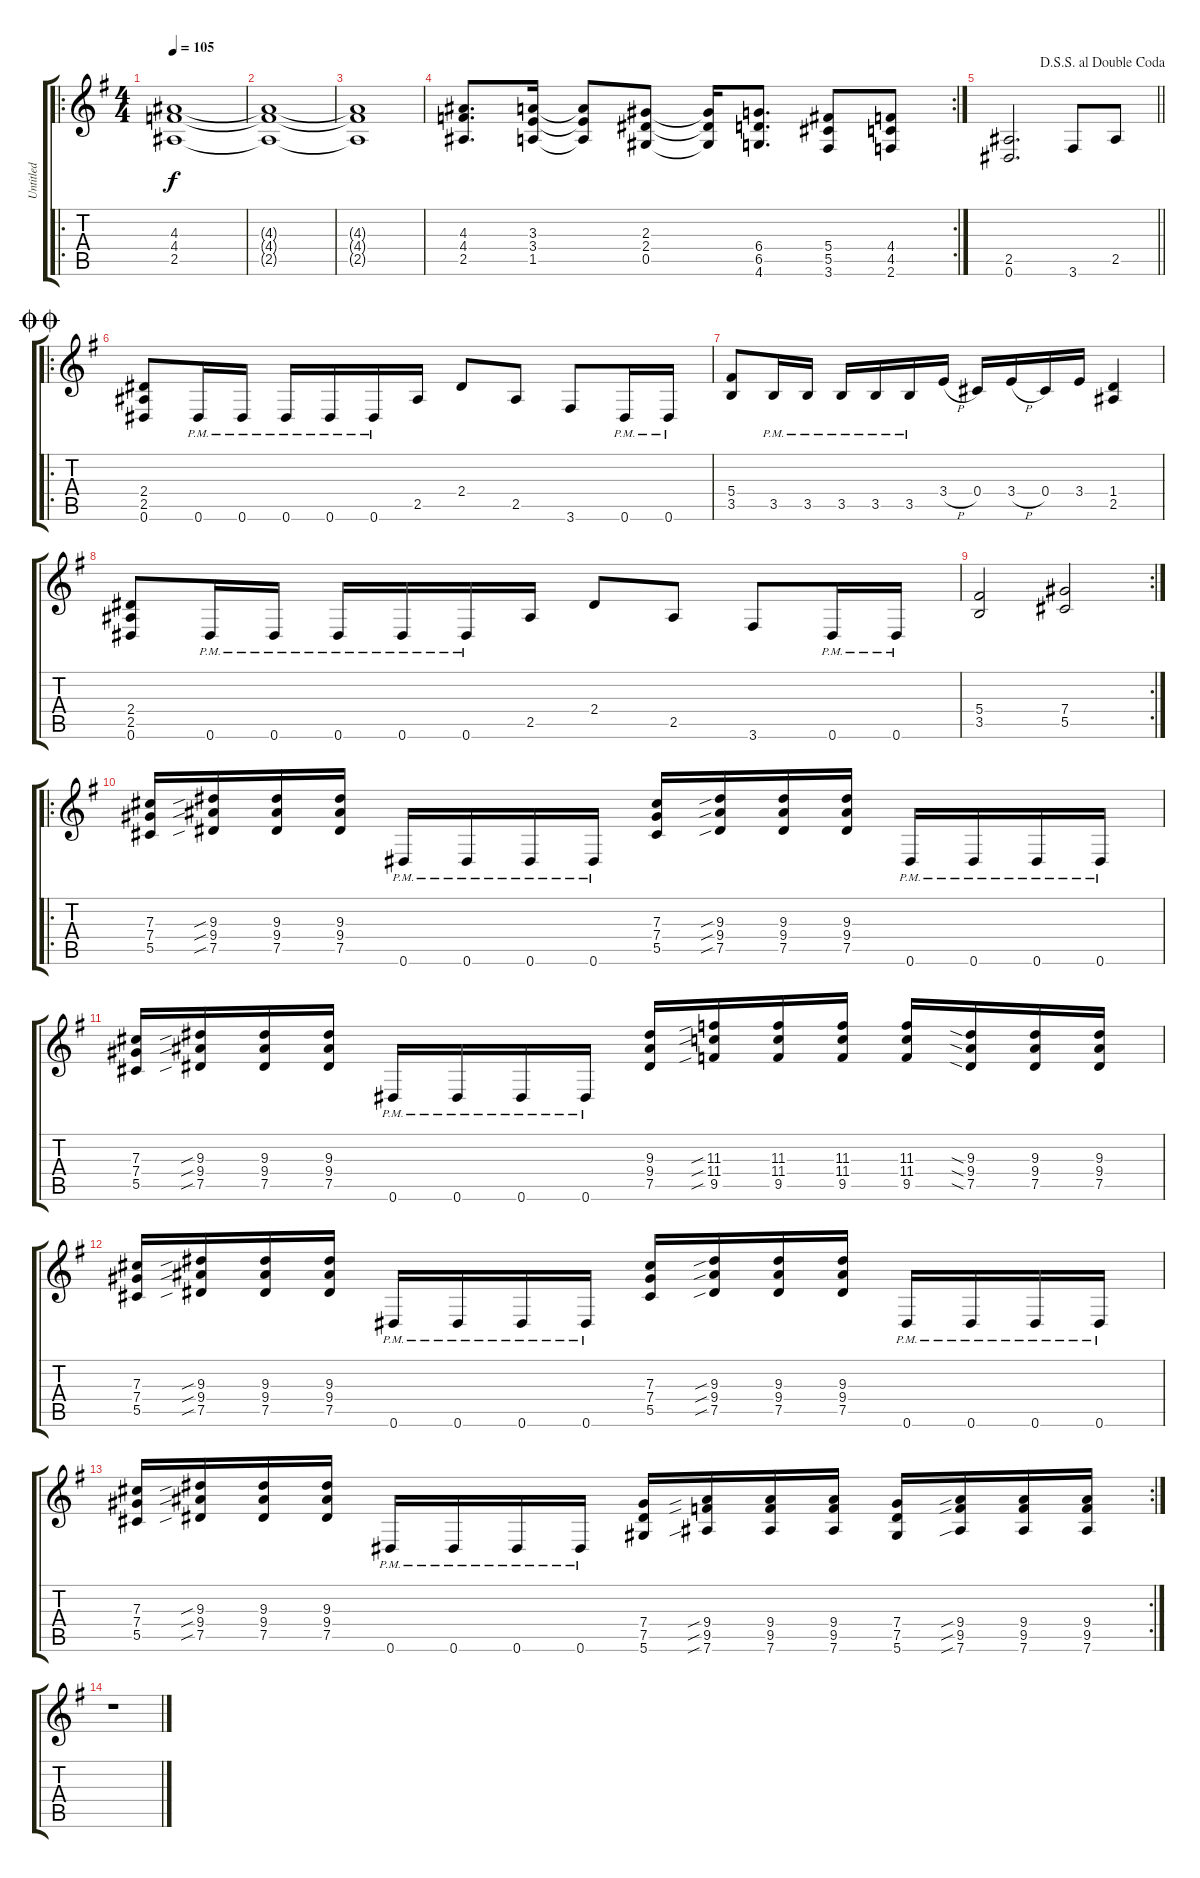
\track ("Untitled" "Untitled") {instrument distortionguitar}
\staff {score tabs}
\tuning (Eb4 Bb3 Gb3 Db3 Ab2 Eb2) {hide}
\ro
\ts (4 4)
\tempo 105
\clef g2
\ks g
(4.3 4.4 2.5).1{dy f} |
(4.3{t} 4.4{t} 2.5{t}).1 |
(4.3{t} 4.4{t} 2.5{t}).1 |
\rc 2
(4.3 4.4 2.5).8{d} (3.3 3.4 1.5).16 (3.3{t} 3.4{t} 1.5{t}).8 (2.3 2.4 0.5).8 (2.3{t} 2.4{t} 0.5{t}).16 (6.4 6.5 4.6).8{d} (5.4 5.5 3.6).8 (4.4 4.5 2.6).8 |
\jump dalsegnosegnoaldoublecoda
\barLineRight lightlight
(2.5 0.6).2{d} 3.6.8 2.5.8 |
\ro
\jump doublecoda
(2.4 2.5 0.6).8 0.6{pm}.16 0.6{pm}.16 0.6{pm}.16 0.6{pm}.16 0.6{pm}.16 2.5.16 2.4.8 2.5.8 3.6.8 0.6{pm}.16 0.6{pm}.16 |
(5.4 3.5).8 3.5{pm}.16 3.5{pm}.16 3.5{pm}.16 3.5{pm}.16 3.5{pm}.16 3.4{h}.16 0.4.16 3.4{h}.16 0.4.16 3.4.16 (1.4 2.5).4 |
(2.4 2.5 0.6).8 0.6{pm}.16 0.6{pm}.16 0.6{pm}.16 0.6{pm}.16 0.6{pm}.16 2.5.16 2.4.8 2.5.8 3.6.8 0.6{pm}.16 0.6{pm}.16 |
\rc 2
(5.4 3.5).2 (7.4 5.5).2 |
\ro
(7.3 7.4 5.5).16 (9.3{sib} 9.4{sib} 7.5{sib}).16 (9.3 9.4 7.5).16 (9.3 9.4 7.5).16 0.6{pm}.16 0.6{pm}.16 0.6{pm}.16 0.6{pm}.16 (7.3 7.4 5.5).16 (9.3{sib} 9.4{sib} 7.5{sib}).16 (9.3 9.4 7.5).16 (9.3 9.4 7.5).16 0.6{pm}.16 0.6{pm}.16 0.6{pm}.16 0.6{pm}.16 |
(7.3 7.4 5.5).16 (9.3{sib} 9.4{sib} 7.5{sib}).16 (9.3 9.4 7.5).16 (9.3 9.4 7.5).16 0.6{pm}.16 0.6{pm}.16 0.6{pm}.16 0.6{pm}.16 (9.3 9.4 7.5).16 (11.3{sib} 11.4{sib} 9.5{sib}).16 (11.3 11.4 9.5).16 (11.3 11.4 9.5).16 (11.3 11.4 9.5).16 (9.3{sia} 9.4{sia} 7.5{sia}).16 (9.3 9.4 7.5).16 (9.3 9.4 7.5).16 |
(7.3 7.4 5.5).16 (9.3{sib} 9.4{sib} 7.5{sib}).16 (9.3 9.4 7.5).16 (9.3 9.4 7.5).16 0.6{pm}.16 0.6{pm}.16 0.6{pm}.16 0.6{pm}.16 (7.3 7.4 5.5).16 (9.3{sib} 9.4{sib} 7.5{sib}).16 (9.3 9.4 7.5).16 (9.3 9.4 7.5).16 0.6{pm}.16 0.6{pm}.16 0.6{pm}.16 0.6{pm}.16 |
\rc 2
(7.3 7.4 5.5).16 (9.3{sib} 9.4{sib} 7.5{sib}).16 (9.3 9.4 7.5).16 (9.3 9.4 7.5).16 0.6{pm}.16 0.6{pm}.16 0.6{pm}.16 0.6{pm}.16 (7.4 7.5 5.6).16 (9.4{sib} 9.5{sib} 7.6{sib}).16 (9.4 9.5 7.6).16 (9.4 9.5 7.6).16 (7.4 7.5 5.6).16 (9.4{sib} 9.5{sib} 7.6{sib}).16 (9.4 9.5 7.6).16 (9.4 9.5 7.6).16 |
r.1
